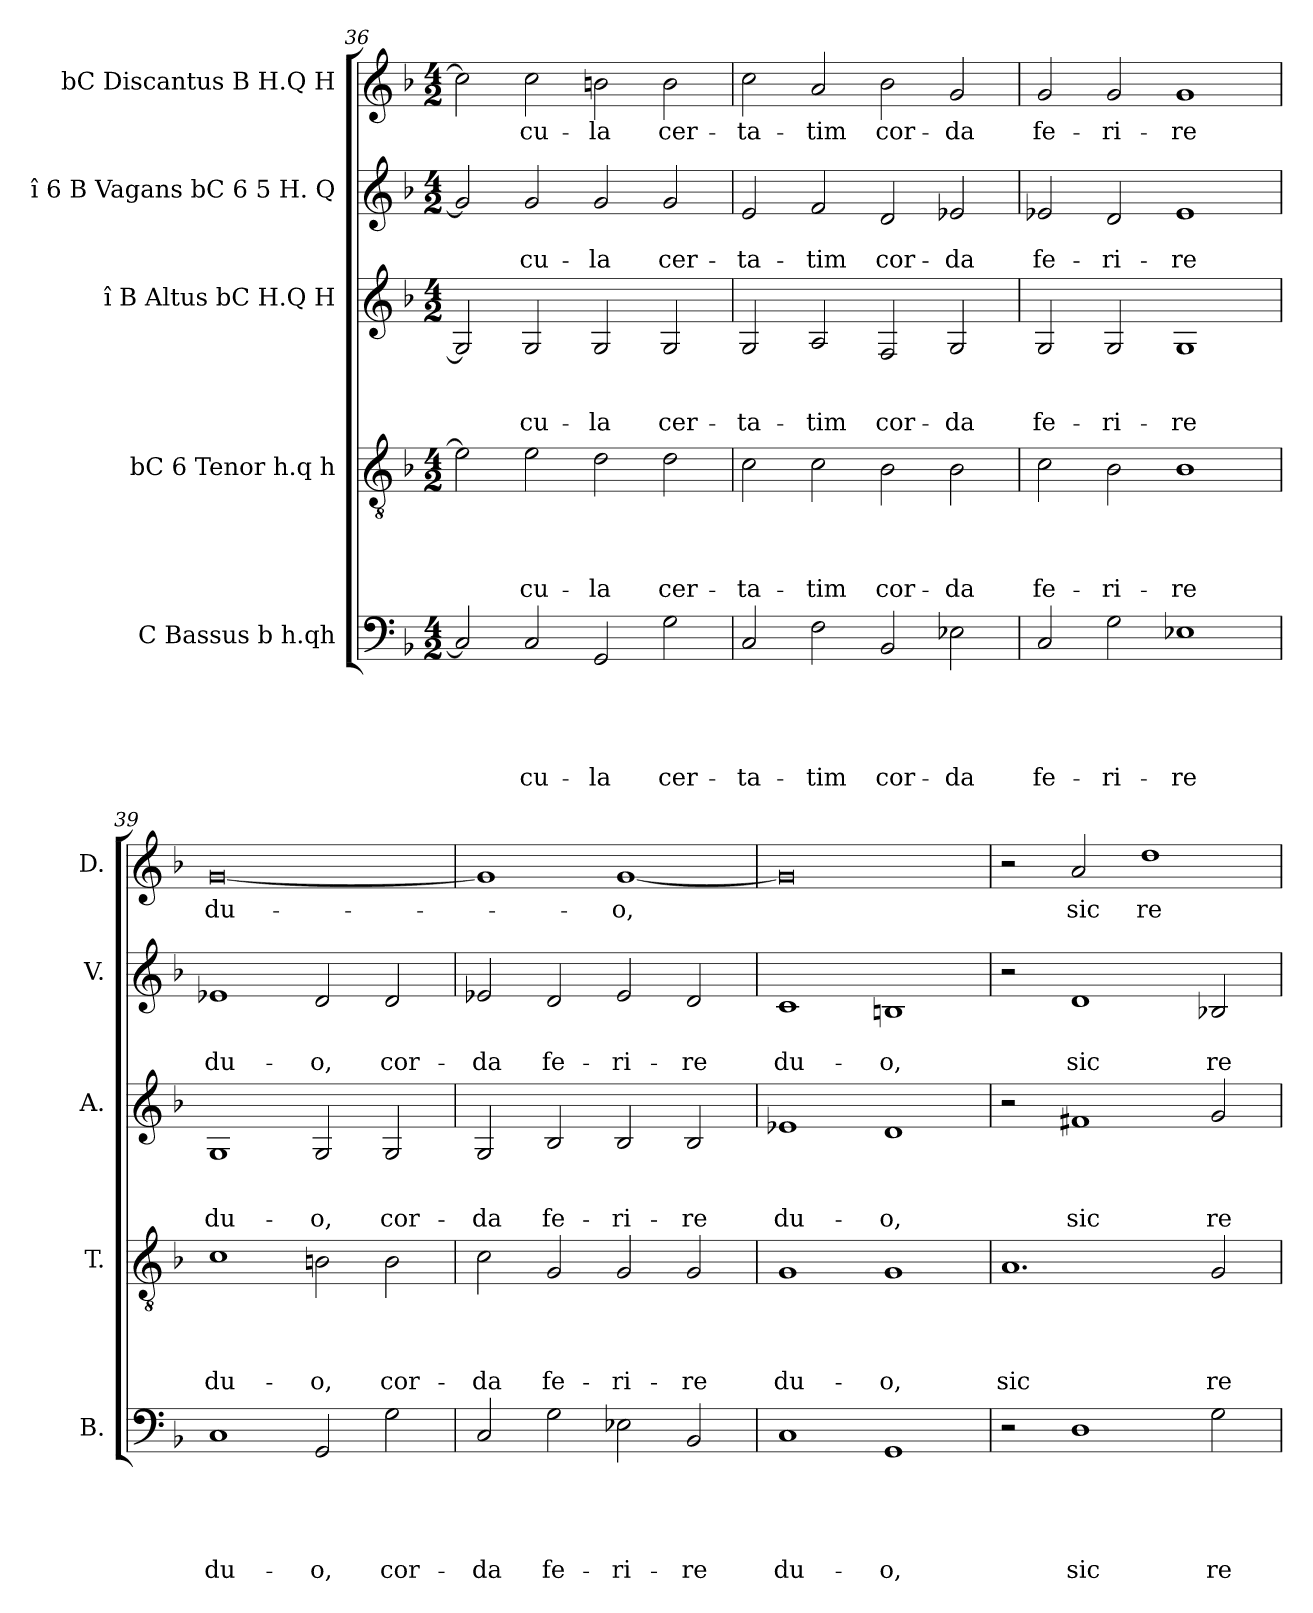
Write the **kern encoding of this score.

**kern	**text	**text	**text	**text	**text	**kern	**text	**text	**text	**text	**kern	**text	**text	**text	**kern	**text	**text	**kern	**text
*part5	*part5	*part5	*part5	*part5	*part5	*part4	*part4	*part4	*part4	*part4	*part3	*part3	*part3	*part3	*part2	*part2	*part2	*part1	*part1
*staff5	*staff5	*staff5	*staff5	*staff5	*staff5	*staff4	*staff4	*staff4	*staff4	*staff4	*staff3	*staff3	*staff3	*staff3	*staff2	*staff2	*staff2	*staff1	*staff1
*I"C Bassus b h.qh	*	*	*	*	*	*I"bC 6 Tenor h.q h	*	*	*	*	*I"î B Altus bC H.Q H	*	*	*	*I"î 6 B Vagans bC 6 5 H. Q	*	*	*I"bC Discantus B H.Q H	*
*I'B.	*	*	*	*	*	*I'T.	*	*	*	*	*I'A.	*	*	*	*I'V.	*	*	*I'D.	*
*clefF4	*	*	*	*	*	*clefGv2	*	*	*	*	*clefG2	*	*	*	*clefG2	*	*	*clefG2	*
*k[b-]	*	*	*	*	*	*k[b-]	*	*	*	*	*k[b-]	*	*	*	*k[b-]	*	*	*k[b-]	*
*F:	*	*	*	*	*	*F:	*	*	*	*	*F:	*	*	*	*F:	*	*	*F:	*
*M4/2	*	*	*	*	*	*M4/2	*	*	*	*	*M4/2	*	*	*	*M4/2	*	*	*M4/2	*
=36	=36	=36	=36	=36	=36	=36	=36	=36	=36	=36	=36	=36	=36	=36	=36	=36	=36	=36	=36
2C/]	.	.	.	.	.	2e\]	.	.	.	.	2G/]	.	.	.	2g/]	.	.	2cc\]	.
!	!	!	!	!	!LO:LY:b	!	!	!	!	!LO:LY:b	!	!	!	!LO:LY:b	!	!	!LO:LY:b	!	!LO:LY:b
2C/	.	.	.	.	-cu-	2e\	.	.	.	-cu-	2G/	.	.	-cu-	2g/	.	-cu-	2cc\	-cu-
!	!	!	!	!	!LO:LY:b	!	!	!	!	!LO:LY:b	!	!	!	!LO:LY:b	!	!	!LO:LY:b	!	!LO:LY:b
2GG/	.	.	.	.	-la	2d\	.	.	.	-la	2G/	.	.	-la	2g/	.	-la	2bn\	-la
!	!	!	!	!	!LO:LY:b	!	!	!	!	!LO:LY:b	!	!	!	!LO:LY:b	!	!	!LO:LY:b	!	!LO:LY:b
2G\	.	.	.	.	cer-	2d\	.	.	.	cer-	2G/	.	.	cer-	2g/	.	cer-	2b\	cer-
=37	=37	=37	=37	=37	=37	=37	=37	=37	=37	=37	=37	=37	=37	=37	=37	=37	=37	=37	=37
!	!	!	!	!	!LO:LY:b	!	!	!	!	!LO:LY:b	!	!	!	!LO:LY:b	!	!	!LO:LY:b	!	!LO:LY:b
2C/	.	.	.	.	-ta-	2c\	.	.	.	-ta-	2G/	.	.	-ta-	2e/	.	-ta-	2cc\	-ta-
!	!	!	!	!	!LO:LY:b	!	!	!	!	!LO:LY:b	!	!	!	!LO:LY:b	!	!	!LO:LY:b	!	!LO:LY:b
2F\	.	.	.	.	-tim	2c\	.	.	.	-tim	2A/	.	.	-tim	2f/	.	-tim	2a/	-tim
!	!	!	!	!	!LO:LY:b	!	!	!	!	!LO:LY:b	!	!	!	!LO:LY:b	!	!	!LO:LY:b	!	!LO:LY:b
2BB-/	.	.	.	.	cor-	2B-\	.	.	.	cor-	2F/	.	.	cor-	2d/	.	cor-	2b-\	cor-
!	!	!	!	!	!LO:LY:b	!	!	!	!	!LO:LY:b	!	!	!	!LO:LY:b	!	!	!LO:LY:b	!	!LO:LY:b
2E-X\	.	.	.	.	-da	2B-\	.	.	.	-da	2G/	.	.	-da	2e-X/	.	-da	2g/	-da
!!LO:LB:g=z
=38	=38	=38	=38	=38	=38	=38	=38	=38	=38	=38	=38	=38	=38	=38	=38	=38	=38	=38	=38
!	!	!	!	!	!LO:LY:b	!	!	!	!	!LO:LY:b	!	!	!	!LO:LY:b	!	!	!LO:LY:b	!	!LO:LY:b
2C/	.	.	.	.	fe-	2c\	.	.	.	fe-	2G/	.	.	fe-	2e-X/	.	fe-	2g/	fe-
!	!	!	!	!	!LO:LY:b	!	!	!	!	!LO:LY:b	!	!	!	!LO:LY:b	!	!	!LO:LY:b	!	!LO:LY:b
2G\	.	.	.	.	-ri-	2B-\	.	.	.	-ri-	2G/	.	.	-ri-	2d/	.	-ri-	2g/	-ri-
!	!	!	!	!	!LO:LY:b	!	!	!	!	!LO:LY:b	!	!	!	!LO:LY:b	!	!	!LO:LY:b	!	!LO:LY:b
1E-X	.	.	.	.	-re	1B-	.	.	.	-re	1G	.	.	-re	1e-	.	-re	1g	-re
=39	=39	=39	=39	=39	=39	=39	=39	=39	=39	=39	=39	=39	=39	=39	=39	=39	=39	=39	=39
!	!	!	!	!	!LO:LY:b	!	!	!	!	!LO:LY:b	!	!	!	!LO:LY:b	!	!	!LO:LY:b	!	!LO:LY:b
1C	.	.	.	.	du-	1c	.	.	.	du-	1G	.	.	du-	1e-X	.	du-	[<0g	du-
!	!	!	!	!	!LO:LY:b	!	!	!	!	!LO:LY:b	!	!	!	!LO:LY:b	!	!	!LO:LY:b	!	!
2GG/	.	.	.	.	-o,	2Bn\	.	.	.	-o,	2G/	.	.	-o,	2d/	.	-o,	.	.
!	!	!	!	!	!LO:LY:b	!	!	!	!	!LO:LY:b	!	!	!	!LO:LY:b	!	!	!LO:LY:b	!	!
2G\	.	.	.	.	cor-	2B\	.	.	.	cor-	2G/	.	.	cor-	2d/	.	cor-	.	.
=40	=40	=40	=40	=40	=40	=40	=40	=40	=40	=40	=40	=40	=40	=40	=40	=40	=40	=40	=40
!	!	!	!	!	!LO:LY:b	!	!	!	!	!LO:LY:b	!	!	!	!LO:LY:b	!	!	!LO:LY:b	!	!
2C/	.	.	.	.	-da	2c\	.	.	.	-da	2G/	.	.	-da	2e-X/	.	-da	1g]	.
!	!	!	!	!	!LO:LY:b	!	!	!	!	!LO:LY:b	!	!	!	!LO:LY:b	!	!	!LO:LY:b	!	!
2G\	.	.	.	.	fe-	2G/	.	.	.	fe-	2B-/	.	.	fe-	2d/	.	fe-	.	.
!	!	!	!	!	!LO:LY:b	!	!	!	!	!LO:LY:b	!	!	!	!LO:LY:b	!	!	!LO:LY:b	!	!LO:LY:b
2E-X\	.	.	.	.	-ri-	2G/	.	.	.	-ri-	2B-/	.	.	-ri-	2e-/	.	-ri-	[<1g	-o,
!	!	!	!	!	!LO:LY:b	!	!	!	!	!LO:LY:b	!	!	!	!LO:LY:b	!	!	!LO:LY:b	!	!
2BB-/	.	.	.	.	-re	2G/	.	.	.	-re	2B-/	.	.	-re	2d/	.	-re	.	.
=41	=41	=41	=41	=41	=41	=41	=41	=41	=41	=41	=41	=41	=41	=41	=41	=41	=41	=41	=41
!	!	!	!	!	!LO:LY:b	!	!	!	!	!LO:LY:b	!	!	!	!LO:LY:b	!	!	!LO:LY:b	!	!
1C	.	.	.	.	du-	1G	.	.	.	du-	1e-X	.	.	du-	1c	.	du-	0g]	.
!	!	!	!	!	!LO:LY:b	!	!	!	!	!LO:LY:b	!	!	!	!LO:LY:b	!	!	!LO:LY:b	!	!
1GG	.	.	.	.	-o,	1G	.	.	.	-o,	1d	.	.	-o,	1Bn	.	-o,	.	.
=42	=42	=42	=42	=42	=42	=42	=42	=42	=42	=42	=42	=42	=42	=42	=42	=42	=42	=42	=42
!	!	!	!	!	!	!	!	!	!	!LO:LY:b	!	!	!	!	!	!	!	!	!
2r	.	.	.	.	.	1.A	.	.	.	sic	2r	.	.	.	2r	.	.	2r	.
!	!	!	!	!	!LO:LY:b	!	!	!	!	!	!	!	!	!LO:LY:b	!	!	!LO:LY:b	!	!LO:LY:b
1D	.	.	.	.	sic	.	.	.	.	.	1f#X	.	.	sic	1d	.	sic	2a/	sic
!	!	!	!	!	!	!	!	!	!	!	!	!	!	!	!	!	!	!	!LO:LY:b
.	.	.	.	.	.	.	.	.	.	.	.	.	.	.	.	.	.	1dd	re-
!	!	!	!	!	!LO:LY:b	!	!	!	!	!LO:LY:b	!	!	!	!LO:LY:b	!	!	!LO:LY:b	!	!
2G\	.	.	.	.	re-	2G/	.	.	.	re-	2g/	.	.	re-	2B-X/	.	re-	.	.
=	=	=	=	=	=	=	=	=	=	=	=	=	=	=	=	=	=	=	=
*-	*-	*-	*-	*-	*-	*-	*-	*-	*-	*-	*-	*-	*-	*-	*-	*-	*-	*-	*-
